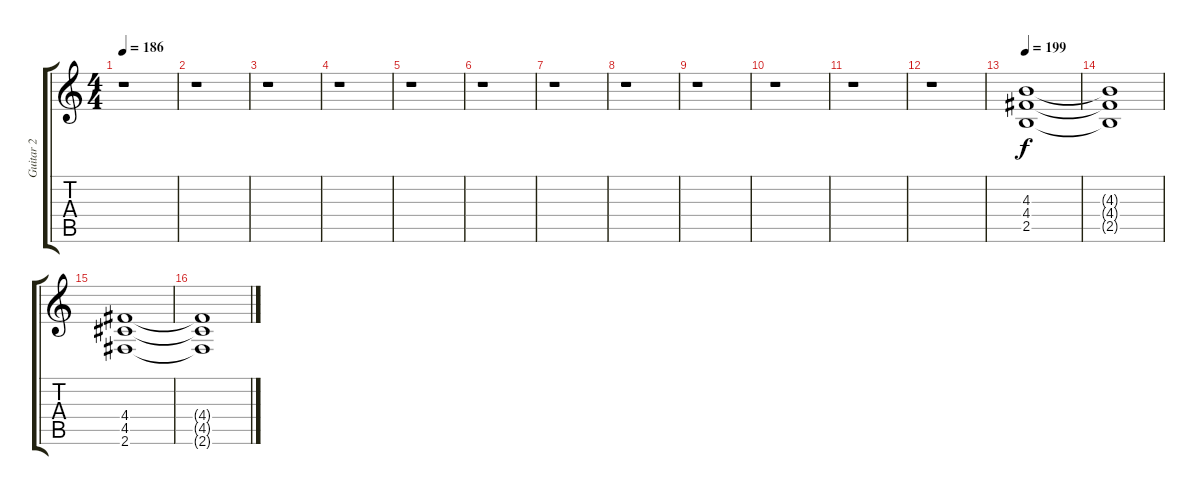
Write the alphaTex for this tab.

\track ("Guitar 2" "Guitar 2") {instrument distortionguitar}
\staff {score tabs}
\tuning (E4 B3 G3 D3 A2 E2) {hide}
\ts (4 4)
\tempo 186
\clef g2
\ks c
r.1{dy f} |
r.1 |
r.1 |
\section ("" "")
r.1 |
r.1 |
r.1 |
r.1 |
r.1 |
r.1 |
r.1 |
r.1 |
r.1 |
\section ("" "")
\tempo 199
(4.3 4.4 2.5).1{volume 13} |
(4.3{t} 4.4{t} 2.5{t}).1 |
(4.4 4.5 2.6).1 |
(4.4{t} 4.5{t} 2.6{t}).1
